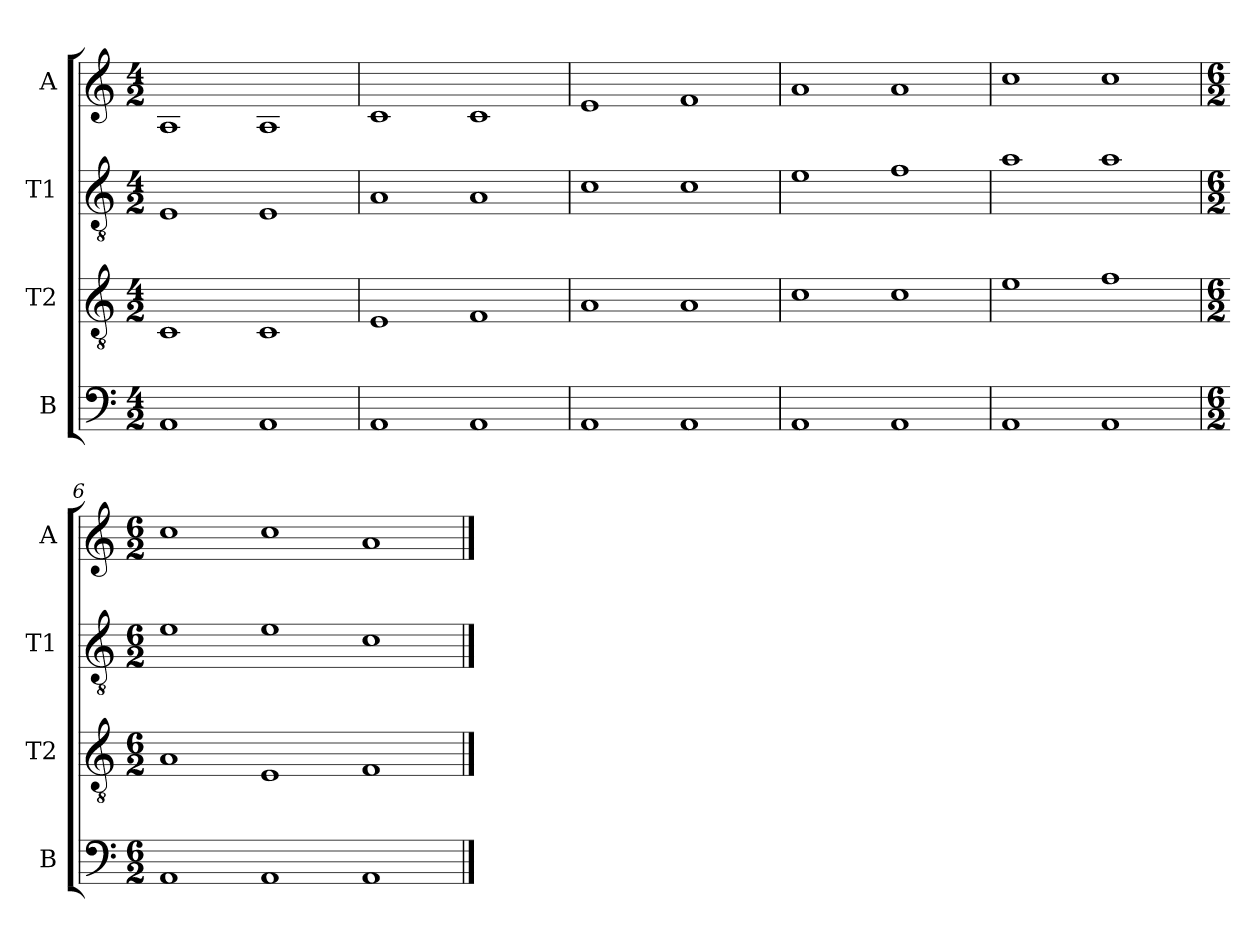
**kern	**kern	**kern	**kern
*part4	*part3	*part2	*part1
*staff4	*staff3	*staff2	*staff1
*I"B	*I"T2	*I"T1	*I"A
*I'B	*I'T2	*I'T1	*I'A
!!LO:PB:g=z
*clefF4	*clefGv2	*clefGv2	*clefG2
*	*ITrd7c12	*ITrd7c12	*
*k[]	*k[]	*k[]	*k[]
*C:	*C:	*C:	*C:
*M4/2	*M4/2	*M4/2	*M4/2
=1	=1	=1	=1
1AAi	1CCi	1EEi	1Ai
1AAi	1CCi	1EEi	1Ai
=2	=2	=2	=2
1AAi	1EEi	1AAi	1ci
1AAi	1FFi	1AAi	1ci
=3	=3	=3	=3
1AAi	1AAi	1Ci	1ei
1AAi	1AAi	1Ci	1fi
!!LO:LB:g=z
=4	=4	=4	=4
1AAi	1Ci	1Ei	1ai
1AAi	1Ci	1Fi	1ai
=5	=5	=5	=5
1AAi	1Ei	1Ai	1cci
1AAi	1Fi	1Ai	1cci
=6	=6	=6	=6
*M6/2	*M6/2	*M6/2	*M6/2
1AAi	1AAi	1Ei	1cci
1AAi	1EEi	1Ei	1cci
1AAi	1FFi	1Ci	1ai
==	==	==	==
*-	*-	*-	*-
